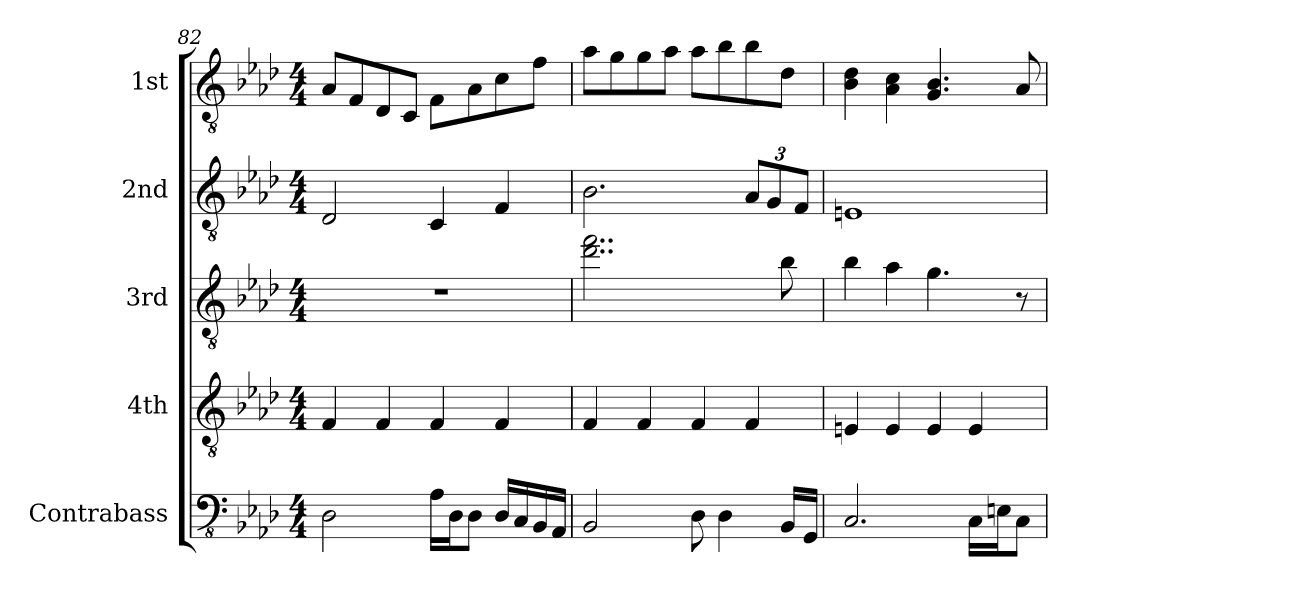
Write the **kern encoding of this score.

**kern	**kern	**kern	**kern	**kern
*part5	*part4	*part3	*part2	*part1
*staff5	*staff4	*staff3	*staff2	*staff1
*I"Contrabass	*I"4th	*I"3rd	*I"2nd	*I"1st
*I'C.B	*	*	*	*
*clefFv4	*clefGv2	*clefGv2	*clefGv2	*clefGv2
*k[b-e-a-d-]	*k[b-e-a-d-]	*k[b-e-a-d-]	*k[b-e-a-d-]	*k[b-e-a-d-]
*M4/4	*M4/4	*M4/4	*M4/4	*M4/4
=82	=82	=82	=82	=82
2DD-\	4F/	1r	2D-/	8A-/L
.	.	.	.	8F/
.	4F/	.	.	8D-/
.	.	.	.	8C/J
16AA-\LL	4F/	.	4C/	8F\L
16DD-\J	.	.	.	.
8DD-\J	.	.	.	8A-\
16DD-/LL	4F/	.	4F/	8c\
16CC/	.	.	.	.
16BBB-/	.	.	.	8f\J
16AAA-/JJ	.	.	.	.
=83	=83	=83	=83	=83
2BBB-/	4F/	2..dd-\ 2..ff\	2.B-\	8a-\L
.	.	.	.	8g\
.	4F/	.	.	8g\
.	.	.	.	8a-\J
8DD-\	4F/	.	.	8a-\L
4DD-\	.	.	.	8b-\
*	*	*	*Xbrackettup	*
.	4F/	.	12A-/L	8b-\
.	.	.	12G/	.
16BBB-/LL	.	8b-\	.	8d-\J
.	.	.	12F/J	.
16GGG/JJ	.	.	.	.
!!LO:LB:g=z
=84	=84	=84	=84	=84
2.CC/	4En/	4b-\	1En	4B-\ 4d-\
.	4E/	4a-\	.	4A-\ 4c\
.	4E/	4.g\	.	4.G/ 4.B-/
16CC\LL	4E/	.	.	.
16EEn\J	.	.	.	.
8CC\J	.	8r	.	8A-/
=	=	=	=	=
*-	*-	*-	*-	*-
